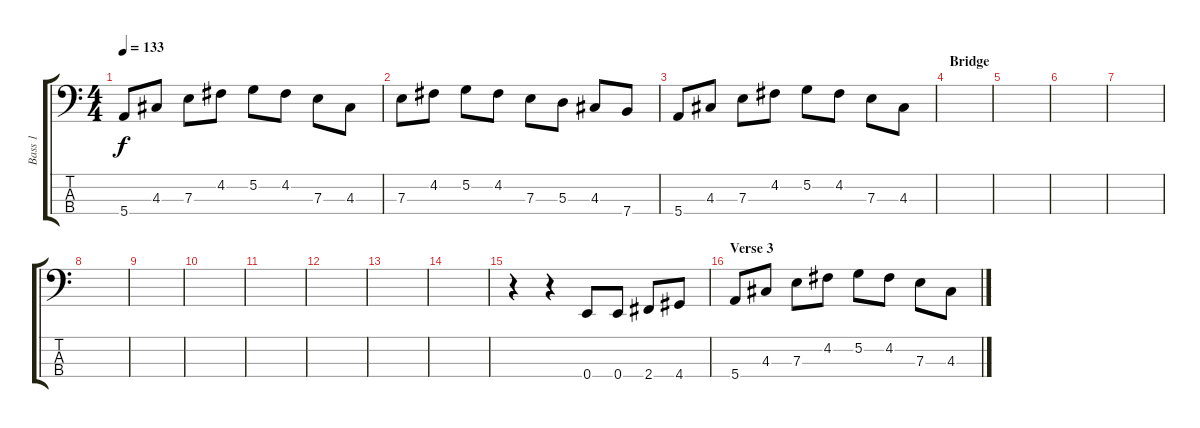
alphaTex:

\track ("Bass 1" "Bass 1") {instrument electricbasspick}
\staff {score tabs}
\tuning (G2 D2 A1 E1) {hide}
\ts (4 4)
\tempo 133
\clef f4
\ks c
5.4.8{dy f} 4.3.8 7.3.8 4.2.8 5.2.8 4.2.8 7.3.8 4.3.8 |
7.3.8 4.2.8 5.2.8 4.2.8 7.3.8 5.3.8 4.3.8 7.4.8 |
5.4.8 4.3.8 7.3.8 4.2.8 5.2.8 4.2.8 7.3.8 4.3.8 |
\section ("" "Bridge")
|
|
|
|
|
|
|
|
|
|
|
r.4 r.4 0.4.8 0.4.8 2.4.8 4.4.8 |
\section ("" "Verse 3")
5.4.8 4.3.8 7.3.8 4.2.8 5.2.8 4.2.8 7.3.8 4.3.8
